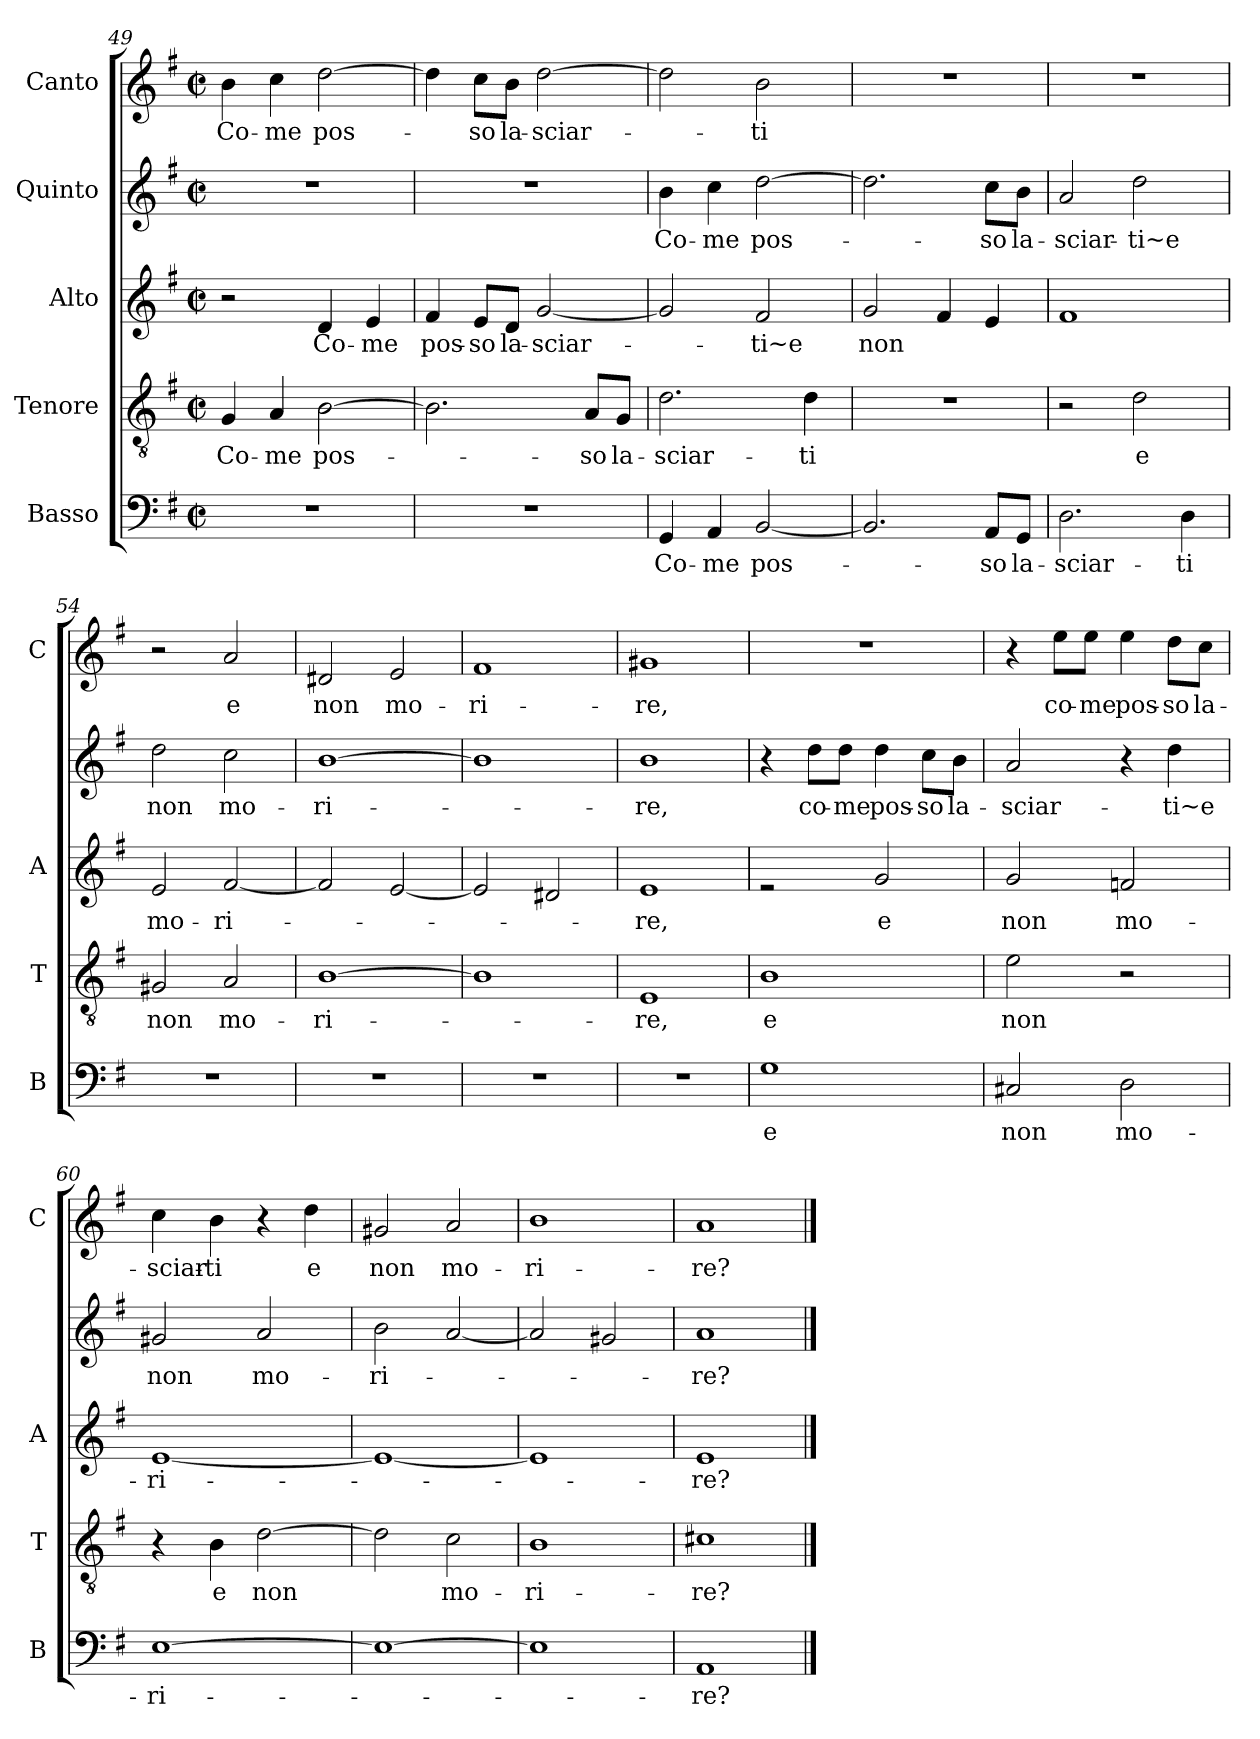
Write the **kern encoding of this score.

**kern	**text	**kern	**text	**kern	**text	**kern	**text	**kern	**text
*part5	*part5	*part4	*part4	*part3	*part3	*part2	*part2	*part1	*part1
*staff5	*staff5	*staff4	*staff4	*staff3	*staff3	*staff2	*staff2	*staff1	*staff1
*I"Basso	*	*I"Tenore	*	*I"Alto	*	*I"Quinto	*	*I"Canto	*
*I'B	*	*I'T	*	*I'A	*	*	*	*I'C	*
*clefF4	*	*clefGv2	*	*clefG2	*	*clefG2	*	*clefG2	*
*k[f#]	*	*k[f#]	*	*k[f#]	*	*k[f#]	*	*k[f#]	*
*G:	*	*G:	*	*G:	*	*G:	*	*G:	*
*M2/2	*	*M2/2	*	*M2/2	*	*M2/2	*	*M2/2	*
*met(c|)	*	*met(c|)	*	*met(c|)	*	*met(c|)	*	*met(c|)	*
=49	=49	=49	=49	=49	=49	=49	=49	=49	=49
1r	.	4G/	Co-	2r	.	1r	.	4b\	Co-
.	.	4A/	-me	.	.	.	.	4cc\	-me
.	.	[2B\	pos-	4d/	Co-	.	.	[2dd\	pos-
.	.	.	.	4e/	-me	.	.	.	.
=50	=50	=50	=50	=50	=50	=50	=50	=50	=50
1r	.	2.B\]	.	4f#/	pos-	1r	.	4dd\]	.
.	.	.	.	8e/L	-so	.	.	8cc\L	-so
.	.	.	.	8d/J	la-	.	.	8b\J	la-
.	.	.	.	[2g/	-sciar-	.	.	[2dd\	-sciar-
.	.	8A/L	-so	.	.	.	.	.	.
.	.	8G/J	la-	.	.	.	.	.	.
=51	=51	=51	=51	=51	=51	=51	=51	=51	=51
4GG/	Co-	2.d\	-sciar-	2g/]	.	4b\	Co-	2dd\]	.
4AA/	-me	.	.	.	.	4cc\	-me	.	.
[2BB/	pos-	.	.	2f#/	-ti~e	[2dd\	pos-	2b\	-ti
.	.	4d\	-ti	.	.	.	.	.	.
=52	=52	=52	=52	=52	=52	=52	=52	=52	=52
2.BB/]	.	1r	.	2g/	non	2.dd\]	.	1r	.
.	.	.	.	4f#/	.	.	.	.	.
8AA/L	-so	.	.	4e/	.	8cc\L	-so	.	.
8GG/J	la-	.	.	.	.	8b\J	la-	.	.
!!LO:LB:g=z
=53	=53	=53	=53	=53	=53	=53	=53	=53	=53
2.D\	-sciar-	2r	.	1f#	.	2a/	-sciar-	1r	.
.	.	2d\	e	.	.	2dd\	-ti~e	.	.
4D\	-ti	.	.	.	.	.	.	.	.
=54	=54	=54	=54	=54	=54	=54	=54	=54	=54
1r	.	2G#X/	non	2e/	mo-	2dd\	non	2r	.
.	.	2A/	mo-	[2f#/	-ri-	2cc\	mo-	2a/	e
=55	=55	=55	=55	=55	=55	=55	=55	=55	=55
1r	.	[1B	-ri-	2f#/]	.	[1b	-ri-	2d#X/	non
.	.	.	.	[2e/	.	.	.	2e/	mo-
=56	=56	=56	=56	=56	=56	=56	=56	=56	=56
1r	.	1B]	.	2e/]	.	1b]	.	1f#	-ri-
.	.	.	.	2d#X/	.	.	.	.	.
=57	=57	=57	=57	=57	=57	=57	=57	=57	=57
1r	.	1E	-re,	1e	-re,	1b	-re,	1g#X	-re,
=58	=58	=58	=58	=58	=58	=58	=58	=58	=58
1G	e	1B	e	2re	.	4r	.	1r	.
.	.	.	.	.	.	8dd\L	co-	.	.
.	.	.	.	.	.	8dd\J	-me	.	.
.	.	.	.	2g/	e	4dd\	pos-	.	.
.	.	.	.	.	.	8cc\L	-so	.	.
.	.	.	.	.	.	8b\J	la-	.	.
=59	=59	=59	=59	=59	=59	=59	=59	=59	=59
2C#X/	non	2e\	non	2g/	non	2a/	-sciar-	4r	.
.	.	.	.	.	.	.	.	8ee\L	co-
.	.	.	.	.	.	.	.	8ee\J	-me
2D\	mo-	2r	.	2fn/	mo-	4r	.	4ee\	pos-
.	.	.	.	.	.	4dd\	-ti~e	8dd\L	-so
.	.	.	.	.	.	.	.	8cc\J	la-
!!LO:LB:g=z
=60	=60	=60	=60	=60	=60	=60	=60	=60	=60
[1E	-ri-	4r	.	[1e	-ri-	2g#X/	non	4cc\	-sciar-
.	.	4B\	e	.	.	.	.	4b\	-ti
.	.	[2d\	non	.	.	2a/	mo-	4r	.
.	.	.	.	.	.	.	.	4dd\	e
=61	=61	=61	=61	=61	=61	=61	=61	=61	=61
1E_	.	2d\]	.	1e_	.	2b\	-ri-	2g#X/	non
.	.	2c\	mo-	.	.	[2a/	.	2a/	mo-
=62	=62	=62	=62	=62	=62	=62	=62	=62	=62
1E]	.	1B	-ri-	1e]	.	2a/]	.	1b	-ri-
.	.	.	.	.	.	2g#X/	.	.	.
=63	=63	=63	=63	=63	=63	=63	=63	=63	=63
1AA	-re?	1c#X	-re?	1e	-re?	1a	-re?	1a	-re?
==	==	==	==	==	==	==	==	==	==
*-	*-	*-	*-	*-	*-	*-	*-	*-	*-
